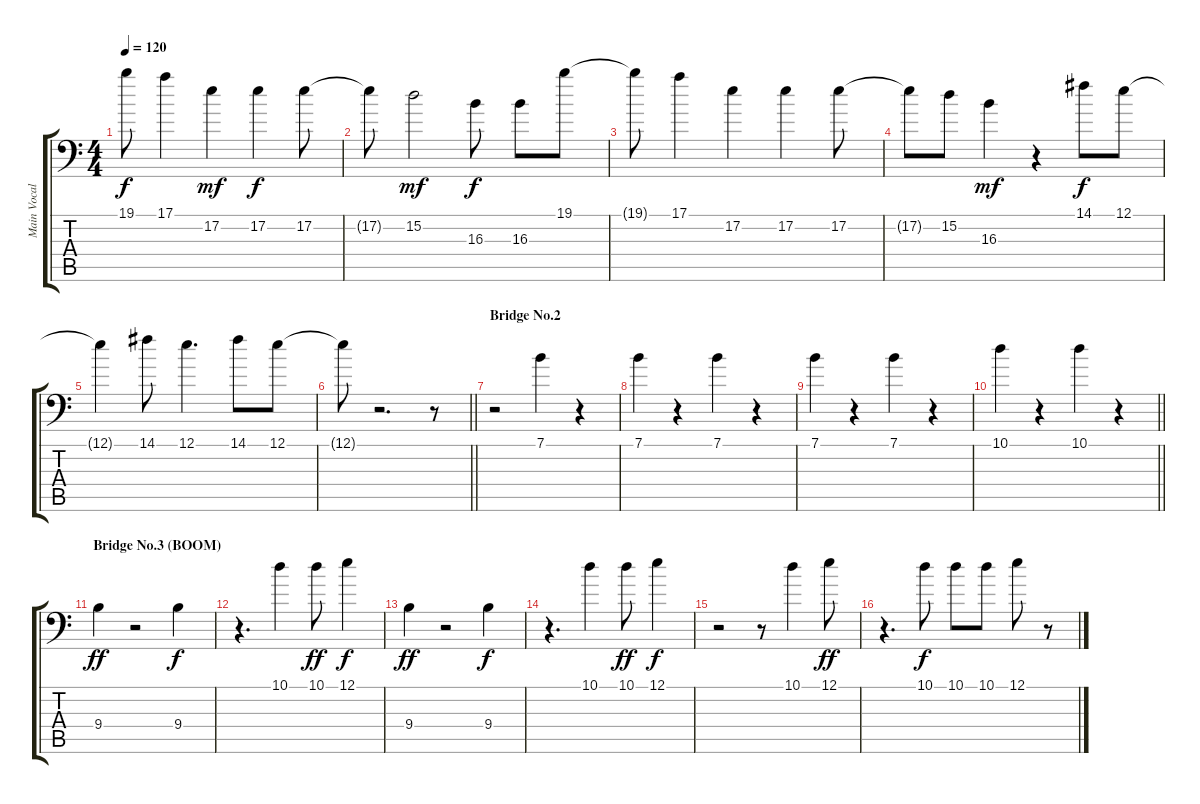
\track ("Main Vocalist" "Main Vocal") {instrument acousticguitarnylon}
\staff {score tabs}
\tuning (E3 B2 G2 D2 A1 E1) {hide}
\ts (4 4)
\tempo 120
\clef f4
\ks c
19.1{t}.8{dy f} 17.1.4 17.2.4{dy mf} 17.2.4{dy f} 17.2.8 |
17.2{t}.8 15.2.2{dy mf} 16.3.8{dy f} 16.3.8 19.1.8 |
19.1{t}.8 17.1.4 17.2.4 17.2.4 17.2.8 |
17.2{t}.8 15.2.8 16.3.4{dy mf} r.4 14.1.8{dy f} 12.1.8 |
12.1{t}.4 14.1.8 12.1.4{d} 14.1.8 12.1.8 |
\barLineRight lightlight
12.1{t}.8 r.2{d} r.8 |
\section ("" "Bridge No.2")
r.2 7.1.4 r.4 |
7.1.4 r.4 7.1.4 r.4 |
7.1.4 r.4 7.1.4 r.4 |
\barLineRight lightlight
10.1.4 r.4 10.1.4 r.4 |
\section ("" "Bridge No.3 (BOOM)")
9.4.4{dy ff} r.2 9.4.4{dy f} |
r.4{d} 10.1.4 10.1.8{dy ff} 12.1.4{dy f} |
9.4.4{dy ff} r.2 9.4.4{dy f} |
r.4{d} 10.1.4 10.1.8{dy ff} 12.1.4{dy f} |
r.2 r.8 10.1.4 12.1.8{dy ff} |
r.4{d} 10.1.8{dy f} 10.1.8 10.1.8 12.1.8 r.8
